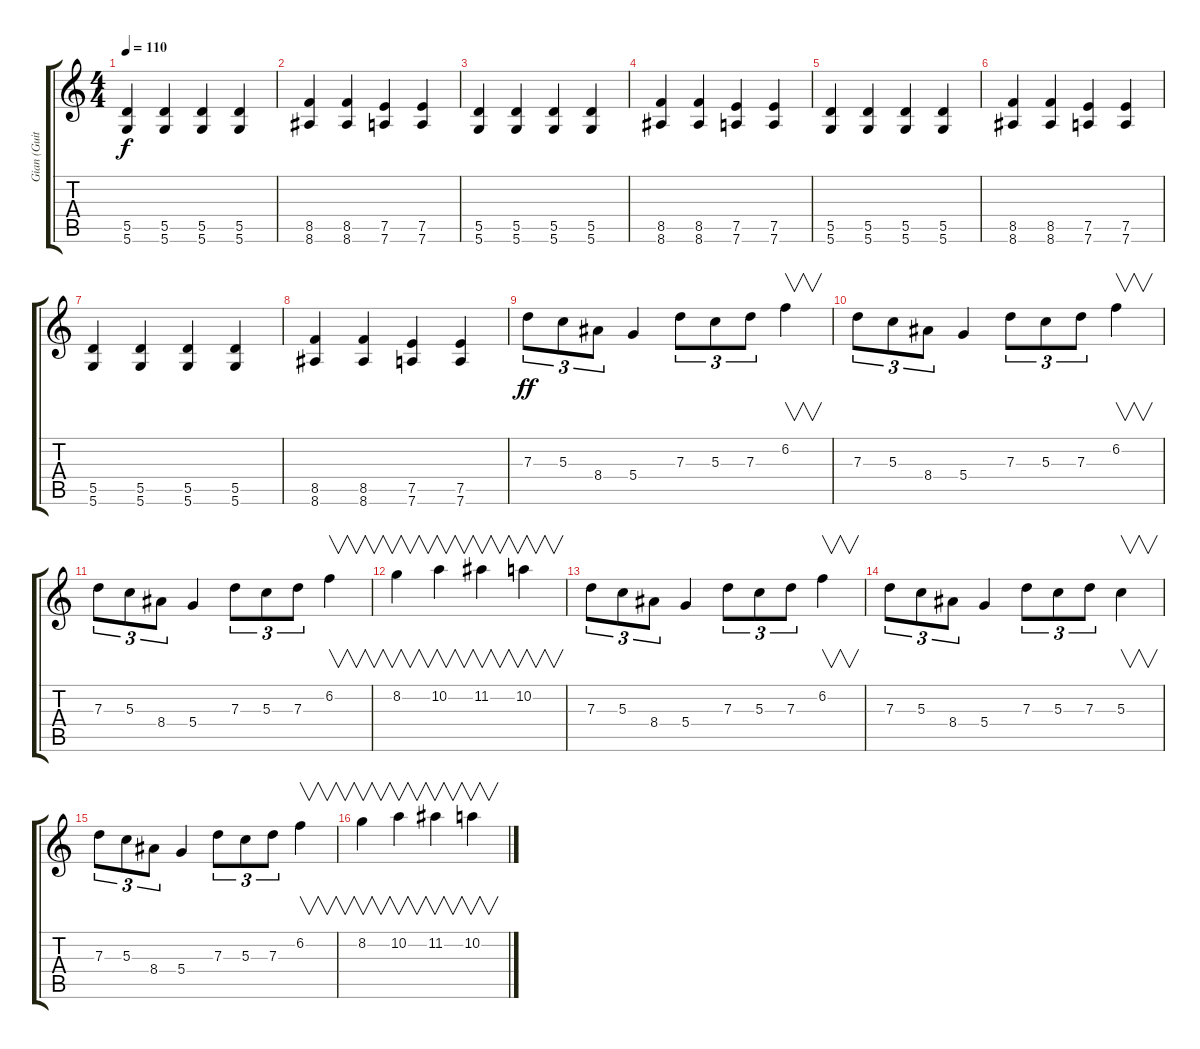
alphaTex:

\track ("Gian (Guitar)" "Gian (Guit") {instrument overdrivenguitar}
\staff {score tabs}
\tuning (E4 B3 G3 D3 A2 D2) {hide}
\ts (4 4)
\tempo 110
\clef g2
\ks c
(5.5 5.6).4{dy f instrument overdrivenguitar} (5.5 5.6).4 (5.5 5.6).4 (5.5 5.6).4 |
(8.5 8.6).4 (8.5 8.6).4 (7.5 7.6).4 (7.5 7.6).4 |
(5.5 5.6).4 (5.5 5.6).4 (5.5 5.6).4 (5.5 5.6).4 |
(8.5 8.6).4 (8.5 8.6).4 (7.5 7.6).4 (7.5 7.6).4 |
(5.5 5.6).4 (5.5 5.6).4 (5.5 5.6).4 (5.5 5.6).4 |
(8.5 8.6).4 (8.5 8.6).4 (7.5 7.6).4 (7.5 7.6).4 |
(5.5 5.6).4 (5.5 5.6).4 (5.5 5.6).4 (5.5 5.6).4 |
(8.5 8.6).4 (8.5 8.6).4 (7.5 7.6).4 (7.5 7.6).4 |
7.3.8{tu (3 2) dy ff} 5.3.8{tu (3 2)} 8.4.8{tu (3 2)} 5.4.4 7.3.8{tu (3 2)} 5.3.8{tu (3 2)} 7.3.8{tu (3 2)} 6.2.4{v} |
7.3.8{tu (3 2)} 5.3.8{tu (3 2)} 8.4.8{tu (3 2)} 5.4.4 7.3.8{tu (3 2)} 5.3.8{tu (3 2)} 7.3.8{tu (3 2)} 6.2.4{v} |
7.3.8{tu (3 2)} 5.3.8{tu (3 2)} 8.4.8{tu (3 2)} 5.4.4 7.3.8{tu (3 2)} 5.3.8{tu (3 2)} 7.3.8{tu (3 2)} 6.2.4{v} |
8.2.4{v} 10.2.4{v} 11.2.4{v} 10.2.4{v} |
7.3.8{tu (3 2)} 5.3.8{tu (3 2)} 8.4.8{tu (3 2)} 5.4.4 7.3.8{tu (3 2)} 5.3.8{tu (3 2)} 7.3.8{tu (3 2)} 6.2.4{v} |
7.3.8{tu (3 2)} 5.3.8{tu (3 2)} 8.4.8{tu (3 2)} 5.4.4 7.3.8{tu (3 2)} 5.3.8{tu (3 2)} 7.3.8{tu (3 2)} 5.3.4{v} |
7.3.8{tu (3 2)} 5.3.8{tu (3 2)} 8.4.8{tu (3 2)} 5.4.4 7.3.8{tu (3 2)} 5.3.8{tu (3 2)} 7.3.8{tu (3 2)} 6.2.4{v} |
8.2.4{v} 10.2.4{v} 11.2.4{v} 10.2.4{v}
